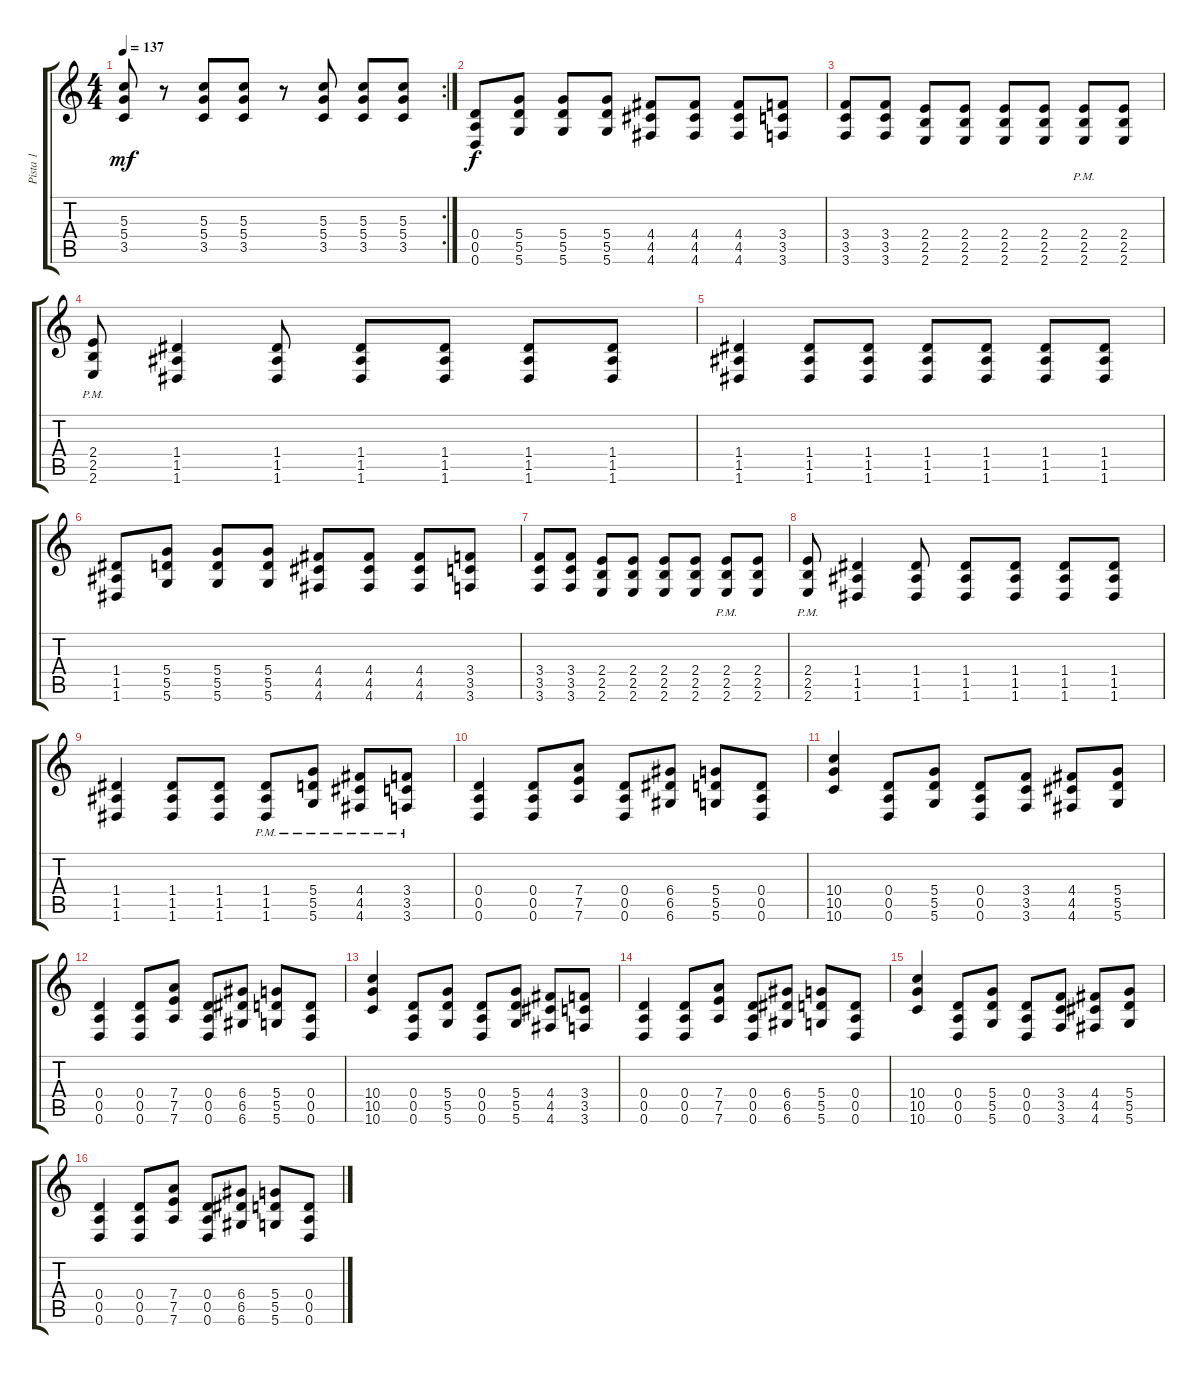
\track ("Pista 1" "Pista 1") {instrument distortionguitar}
\staff {score tabs}
\tuning (E4 B3 G3 D3 A2 D2) {hide}
\rc 2
\ts (4 4)
\tempo 137
\clef g2
\ks c
(5.3 5.4 3.5).8{dy mf} r.8 (5.3 5.4 3.5).8 (5.3 5.4 3.5).8 r.8 (5.3 5.4 3.5).8 (5.3 5.4 3.5).8 (5.3 5.4 3.5).8 |
(0.4 0.5 0.6).8{dy f} (5.4 5.5 5.6).8 (5.4 5.5 5.6).8 (5.4 5.5 5.6).8 (4.4 4.5 4.6).8 (4.4 4.5 4.6).8 (4.4 4.5 4.6).8 (3.4 3.5 3.6).8 |
(3.4 3.5 3.6).8 (3.4 3.5 3.6).8 (2.4 2.5 2.6).8 (2.4 2.5 2.6).8 (2.4 2.5 2.6).8 (2.4 2.5 2.6).8 (2.4{pm} 2.5{pm} 2.6{pm}).8 (2.4 2.5 2.6).8 |
(2.4{pm} 2.5{pm} 2.6{pm}).8 (1.4 1.5 1.6).4 (1.4 1.5 1.6).8 (1.4 1.5 1.6).8 (1.4 1.5 1.6).8 (1.4 1.5 1.6).8 (1.4 1.5 1.6).8 |
(1.4 1.5 1.6).4 (1.4 1.5 1.6).8 (1.4 1.5 1.6).8 (1.4 1.5 1.6).8 (1.4 1.5 1.6).8 (1.4 1.5 1.6).8 (1.4 1.5 1.6).8 |
(1.4 1.5 1.6).8 (5.4 5.5 5.6).8 (5.4 5.5 5.6).8 (5.4 5.5 5.6).8 (4.4 4.5 4.6).8 (4.4 4.5 4.6).8 (4.4 4.5 4.6).8 (3.4 3.5 3.6).8 |
(3.4 3.5 3.6).8 (3.4 3.5 3.6).8 (2.4 2.5 2.6).8 (2.4 2.5 2.6).8 (2.4 2.5 2.6).8 (2.4 2.5 2.6).8 (2.4{pm} 2.5{pm} 2.6{pm}).8 (2.4 2.5 2.6).8 |
(2.4{pm} 2.5{pm} 2.6{pm}).8 (1.4 1.5 1.6).4 (1.4 1.5 1.6).8 (1.4 1.5 1.6).8 (1.4 1.5 1.6).8 (1.4 1.5 1.6).8 (1.4 1.5 1.6).8 |
(1.4 1.5 1.6).4 (1.4 1.5 1.6).8 (1.4 1.5 1.6).8 (1.4{pm} 1.5{pm} 1.6{pm}).8 (5.4{pm} 5.5{pm} 5.6{pm}).8 (4.4{pm} 4.5{pm} 4.6{pm}).8 (3.4{pm} 3.5{pm} 3.6{pm}).8 |
(0.4 0.5 0.6).4 (0.4 0.5 0.6).8 (7.4 7.5 7.6).8 (0.4 0.5 0.6).8 (6.4 6.5 6.6).8 (5.4 5.5 5.6).8 (0.4 0.5 0.6).8 |
(10.4 10.5 10.6).4 (0.4 0.5 0.6).8 (5.4 5.5 5.6).8 (0.4 0.5 0.6).8 (3.4 3.5 3.6).8 (4.4 4.5 4.6).8 (5.4 5.5 5.6).8 |
(0.4 0.5 0.6).4 (0.4 0.5 0.6).8 (7.4 7.5 7.6).8 (0.4 0.5 0.6).8 (6.4 6.5 6.6).8 (5.4 5.5 5.6).8 (0.4 0.5 0.6).8 |
(10.4 10.5 10.6).4 (0.4 0.5 0.6).8 (5.4 5.5 5.6).8 (0.4 0.5 0.6).8 (5.4 5.5 5.6).8 (4.4 4.5 4.6).8 (3.4 3.5 3.6).8 |
(0.4 0.5 0.6).4 (0.4 0.5 0.6).8 (7.4 7.5 7.6).8 (0.4 0.5 0.6).8 (6.4 6.5 6.6).8 (5.4 5.5 5.6).8 (0.4 0.5 0.6).8 |
(10.4 10.5 10.6).4 (0.4 0.5 0.6).8 (5.4 5.5 5.6).8 (0.4 0.5 0.6).8 (3.4 3.5 3.6).8 (4.4 4.5 4.6).8 (5.4 5.5 5.6).8 |
(0.4 0.5 0.6).4 (0.4 0.5 0.6).8 (7.4 7.5 7.6).8 (0.4 0.5 0.6).8 (6.4 6.5 6.6).8 (5.4 5.5 5.6).8 (0.4 0.5 0.6).8
